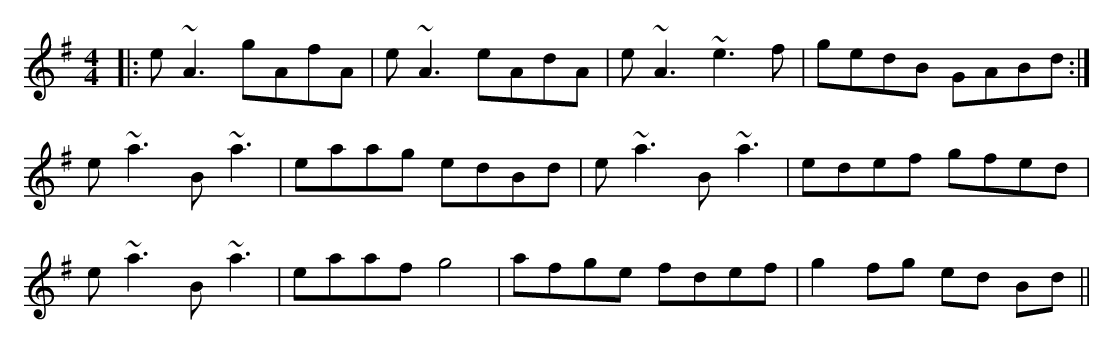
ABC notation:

X:1
M:4/4
K:Ador
|:e~A3 gAfA|e~A3 eAdA|e~A3 ~e3f|gedB GABd:|
e~a3 B~a3|eaag edBd|e~a3 B~a3|edef gfed|
e~a3 B~a3|eaaf g4|afge fdef|g2 fg ed Bd||
